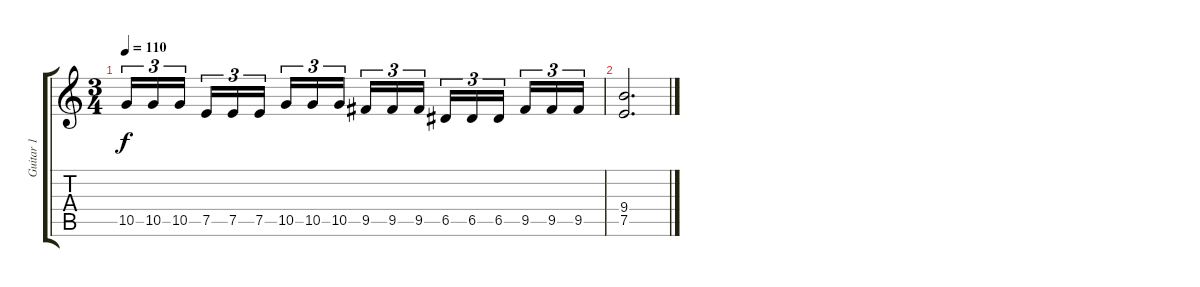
\track ("Guitar 1" "Guitar 1") {instrument distortionguitar}
\staff {score tabs}
\tuning (E4 B3 G3 D3 A2 E2) {hide}
\ts (3 4)
\tempo 110
\clef g2
\ks c
10.5.16{tu (3 2) dy f} 10.5.16{tu (3 2)} 10.5.16{tu (3 2) beam splitsecondary} 7.5.16{tu (3 2)} 7.5.16{tu (3 2)} 7.5.16{tu (3 2)} 10.5.16{tu (3 2)} 10.5.16{tu (3 2)} 10.5.16{tu (3 2) beam splitsecondary} 9.5.16{tu (3 2)} 9.5.16{tu (3 2)} 9.5.16{tu (3 2)} 6.5.16{tu (3 2)} 6.5.16{tu (3 2)} 6.5.16{tu (3 2) beam splitsecondary} 9.5.16{tu (3 2)} 9.5.16{tu (3 2)} 9.5.16{tu (3 2)} |
(9.4 7.5).2{d volume 0}
